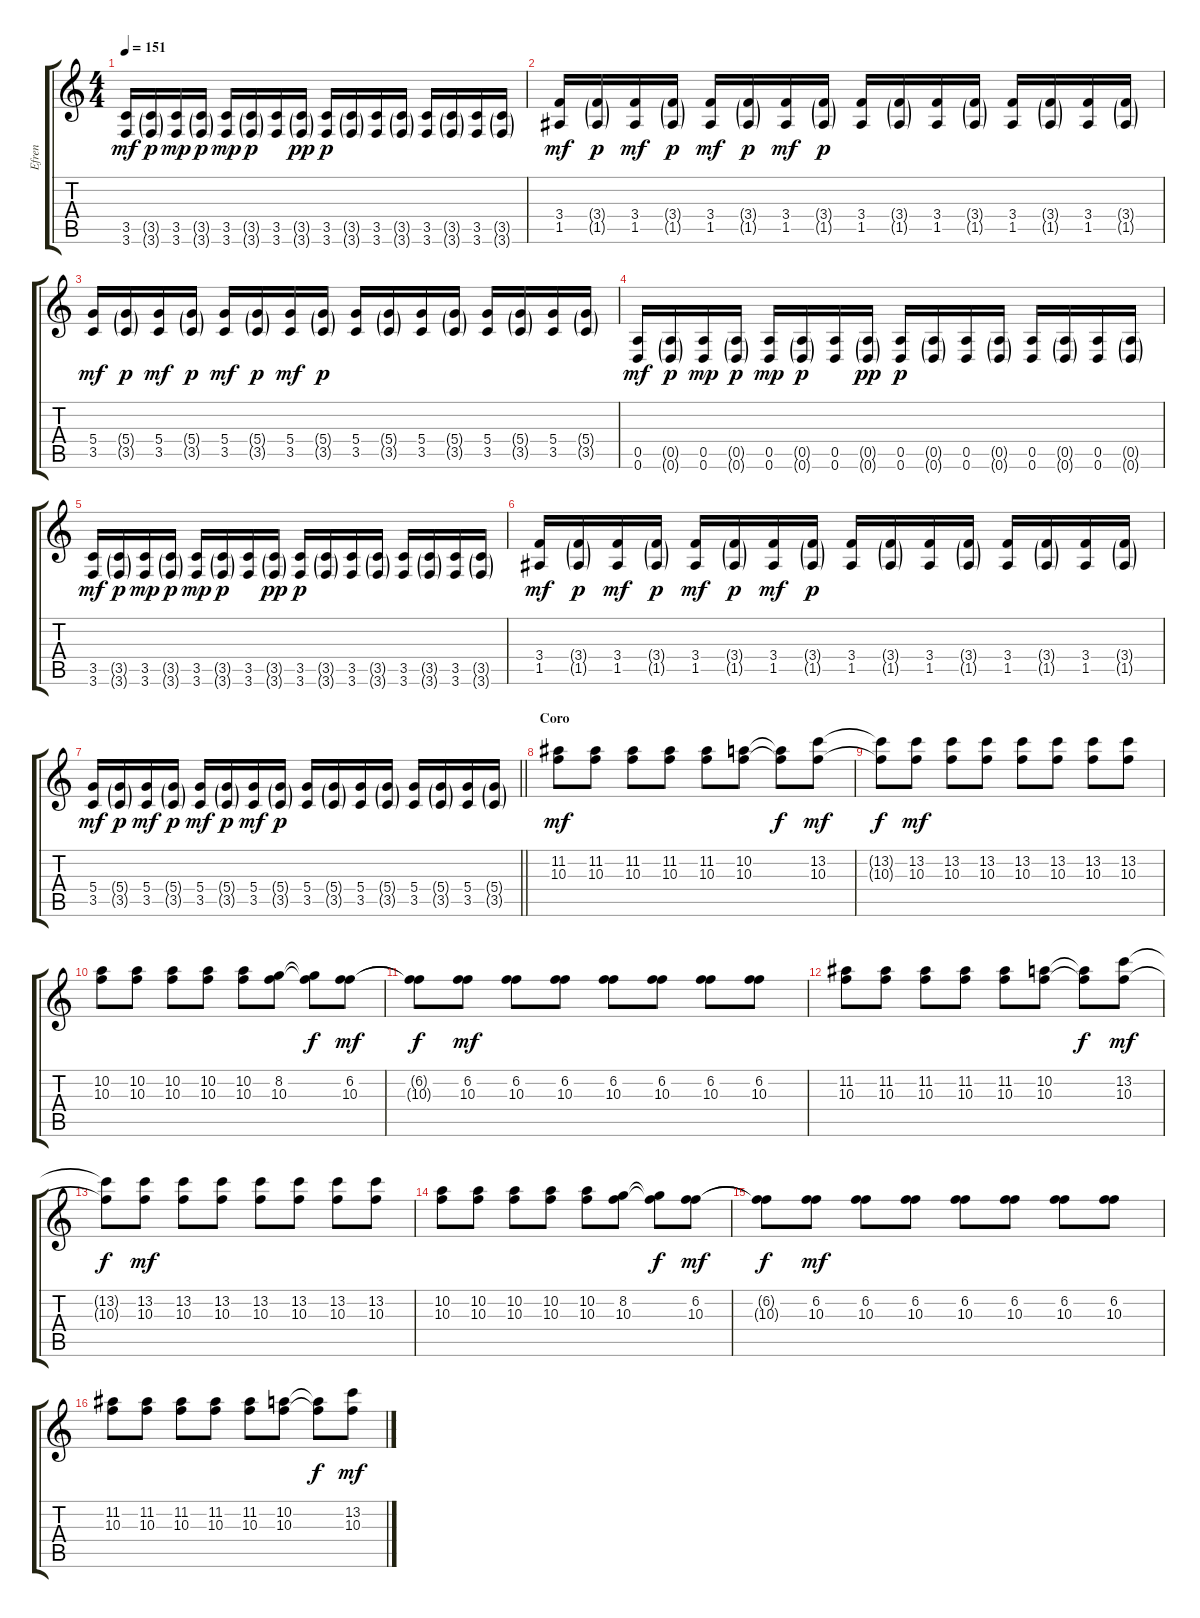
\track ("Efren" "Efren") {instrument overdrivenguitar}
\staff {score tabs}
\tuning (E4 B3 G3 D3 A2 D2) {hide}
\ts (4 4)
\tempo 151
\clef g2
\ks c
(3.5 3.6).16{dy mf} (3.5{g} 3.6{g}).16{dy p} (3.5 3.6).16{dy mp} (3.5{g} 3.6{g}).16{dy p} (3.5 3.6).16{dy mp} (3.5{g} 3.6{g}).16{dy p} (3.5 3.6).16 (3.5{g} 3.6{g}).16{dy pp} (3.5 3.6).16{dy p} (3.5{g} 3.6{g}).16 (3.5 3.6).16 (3.5{g} 3.6{g}).16 (3.5 3.6).16 (3.5{g} 3.6{g}).16 (3.5 3.6).16 (3.5{g} 3.6{g}).16 |
(3.4 1.5).16{dy mf} (3.4{g} 1.5{g}).16{dy p} (3.4 1.5).16{dy mf} (3.4{g} 1.5{g}).16{dy p} (3.4 1.5).16{dy mf} (3.4{g} 1.5{g}).16{dy p} (3.4 1.5).16{dy mf} (3.4{g} 1.5{g}).16{dy p} (3.4 1.5).16 (3.4{g} 1.5{g}).16 (3.4 1.5).16 (3.4{g} 1.5{g}).16 (3.4 1.5).16 (3.4{g} 1.5{g}).16 (3.4 1.5).16 (3.4{g} 1.5{g}).16 |
(5.4 3.5).16{dy mf} (5.4{g} 3.5{g}).16{dy p} (5.4 3.5).16{dy mf} (5.4{g} 3.5{g}).16{dy p} (5.4 3.5).16{dy mf} (5.4{g} 3.5{g}).16{dy p} (5.4 3.5).16{dy mf} (5.4{g} 3.5{g}).16{dy p} (5.4 3.5).16 (5.4{g} 3.5{g}).16 (5.4 3.5).16 (5.4{g} 3.5{g}).16 (5.4 3.5).16 (5.4{g} 3.5{g}).16 (5.4 3.5).16 (5.4{g} 3.5{g}).16 |
(0.5 0.6).16{dy mf} (0.5{g} 0.6{g}).16{dy p} (0.5 0.6).16{dy mp} (0.5{g} 0.6{g}).16{dy p} (0.5 0.6).16{dy mp} (0.5{g} 0.6{g}).16{dy p} (0.5 0.6).16 (0.5{g} 0.6{g}).16{dy pp} (0.5 0.6).16{dy p} (0.5{g} 0.6{g}).16 (0.5 0.6).16 (0.5{g} 0.6{g}).16 (0.5 0.6).16 (0.5{g} 0.6{g}).16 (0.5 0.6).16 (0.5{g} 0.6{g}).16 |
(3.5 3.6).16{dy mf} (3.5{g} 3.6{g}).16{dy p} (3.5 3.6).16{dy mp} (3.5{g} 3.6{g}).16{dy p} (3.5 3.6).16{dy mp} (3.5{g} 3.6{g}).16{dy p} (3.5 3.6).16 (3.5{g} 3.6{g}).16{dy pp} (3.5 3.6).16{dy p} (3.5{g} 3.6{g}).16 (3.5 3.6).16 (3.5{g} 3.6{g}).16 (3.5 3.6).16 (3.5{g} 3.6{g}).16 (3.5 3.6).16 (3.5{g} 3.6{g}).16 |
(3.4 1.5).16{dy mf} (3.4{g} 1.5{g}).16{dy p} (3.4 1.5).16{dy mf} (3.4{g} 1.5{g}).16{dy p} (3.4 1.5).16{dy mf} (3.4{g} 1.5{g}).16{dy p} (3.4 1.5).16{dy mf} (3.4{g} 1.5{g}).16{dy p} (3.4 1.5).16 (3.4{g} 1.5{g}).16 (3.4 1.5).16 (3.4{g} 1.5{g}).16 (3.4 1.5).16 (3.4{g} 1.5{g}).16 (3.4 1.5).16 (3.4{g} 1.5{g}).16 |
\barLineRight lightlight
(5.4 3.5).16{dy mf} (5.4{g} 3.5{g}).16{dy p} (5.4 3.5).16{dy mf} (5.4{g} 3.5{g}).16{dy p} (5.4 3.5).16{dy mf} (5.4{g} 3.5{g}).16{dy p} (5.4 3.5).16{dy mf} (5.4{g} 3.5{g}).16{dy p} (5.4 3.5).16 (5.4{g} 3.5{g}).16 (5.4 3.5).16 (5.4{g} 3.5{g}).16 (5.4 3.5).16 (5.4{g} 3.5{g}).16 (5.4 3.5).16 (5.4{g} 3.5{g}).16 |
\section ("" "Coro")
(11.2 10.3).8{dy mf} (11.2 10.3).8 (11.2 10.3).8 (11.2 10.3).8 (11.2 10.3).8 (10.2 10.3).8 (10.2{t} 10.3{t}).8{dy f} (13.2 10.3).8{dy mf} |
(13.2{t} 10.3{t}).8{dy f} (13.2 10.3).8{dy mf} (13.2 10.3).8 (13.2 10.3).8 (13.2 10.3).8 (13.2 10.3).8 (13.2 10.3).8 (13.2 10.3).8 |
(10.2 10.3).8 (10.2 10.3).8 (10.2 10.3).8 (10.2 10.3).8 (10.2 10.3).8 (8.2 10.3).8 (8.2{t} 10.3{t}).8{dy f} (6.2 10.3).8{dy mf} |
(6.2{t} 10.3{t}).8{dy f} (6.2 10.3).8{dy mf} (6.2 10.3).8 (6.2 10.3).8 (6.2 10.3).8 (6.2 10.3).8 (6.2 10.3).8 (6.2 10.3).8 |
(11.2 10.3).8 (11.2 10.3).8 (11.2 10.3).8 (11.2 10.3).8 (11.2 10.3).8 (10.2 10.3).8 (10.2{t} 10.3{t}).8{dy f} (13.2 10.3).8{dy mf} |
(13.2{t} 10.3{t}).8{dy f} (13.2 10.3).8{dy mf} (13.2 10.3).8 (13.2 10.3).8 (13.2 10.3).8 (13.2 10.3).8 (13.2 10.3).8 (13.2 10.3).8 |
(10.2 10.3).8 (10.2 10.3).8 (10.2 10.3).8 (10.2 10.3).8 (10.2 10.3).8 (8.2 10.3).8 (8.2{t} 10.3{t}).8{dy f} (6.2 10.3).8{dy mf} |
(6.2{t} 10.3{t}).8{dy f} (6.2 10.3).8{dy mf} (6.2 10.3).8 (6.2 10.3).8 (6.2 10.3).8 (6.2 10.3).8 (6.2 10.3).8 (6.2 10.3).8 |
(11.2 10.3).8 (11.2 10.3).8 (11.2 10.3).8 (11.2 10.3).8 (11.2 10.3).8 (10.2 10.3).8 (10.2{t} 10.3{t}).8{dy f} (13.2 10.3).8{dy mf}
